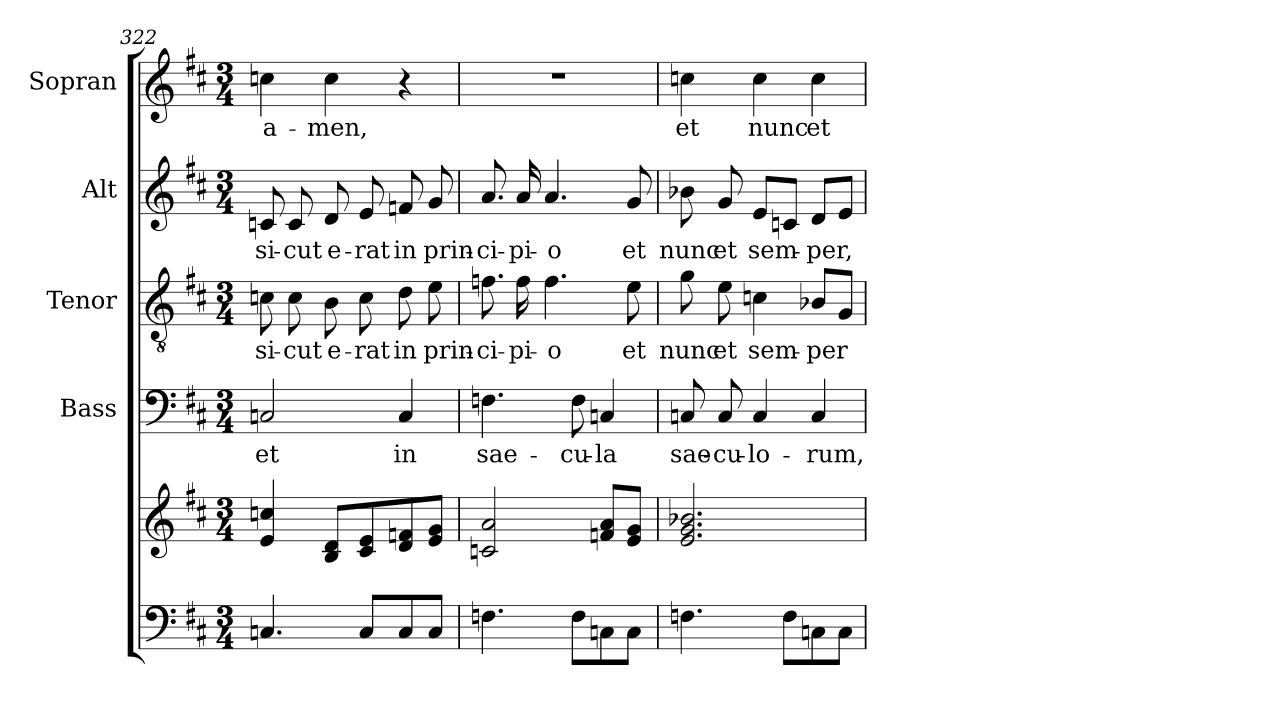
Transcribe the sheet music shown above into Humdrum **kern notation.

**kern	**kern	**kern	**text	**kern	**text	**kern	**text	**kern	**text
*part5	*part5	*part4	*part4	*part3	*part3	*part2	*part2	*part1	*part1
*staff6	*staff5	*staff4	*staff4	*staff3	*staff3	*staff2	*staff2	*staff1	*staff1
*	*	*I"Bass	*	*I"Tenor	*	*I"Alt	*	*I"Sopran	*
*	*	*I'B.	*	*I'T.	*	*I'A.	*	*I'S.	*
*clefF4	*clefG2	*clefF4	*	*clefGv2	*	*clefG2	*	*clefG2	*
*k[f#c#]	*k[f#c#]	*k[f#c#]	*	*k[f#c#]	*	*k[f#c#]	*	*k[f#c#]	*
*D:	*D:	*D:	*	*D:	*	*D:	*	*D:	*
*M3/4	*M3/4	*M3/4	*	*M3/4	*	*M3/4	*	*M3/4	*
=322	=322	=322	=322	=322	=322	=322	=322	=322	=322
!	!	!	!LO:LY:b	!	!LO:LY:b	!	!LO:LY:b	!	!LO:LY:b
4.Cn/	4e/ 4ccn/	2Cn/	et	8cn\	si-	8cn/	si-	4ccn\	a-
!	!	!	!	!	!LO:LY:b	!	!LO:LY:b	!	!
.	.	.	.	8c\	-cut	8c/	-cut	.	.
!	!	!	!	!	!LO:LY:b	!	!LO:LY:b	!	!LO:LY:b
.	8B/ 8d/L	.	.	8B\	e-	8d/	e-	4cc\	-men,
!	!	!	!	!	!LO:LY:b	!	!LO:LY:b	!	!
8C/L	8c#/ 8e/	.	.	8c\	-rat	8e/	-rat	.	.
!	!	!	!LO:LY:b	!	!LO:LY:b	!	!LO:LY:b	!	!
8C/	8d/ 8fn/	4C/	in	8d\	in	8fn/	in	4r	.
!	!	!	!	!	!LO:LY:b	!	!LO:LY:b	!	!
8C/J	8e/ 8g/J	.	.	8e\	prin-	8g/	prin-	.	.
=323	=323	=323	=323	=323	=323	=323	=323	=323	=323
!	!	!	!LO:LY:b	!	!LO:LY:b	!	!LO:LY:b	!	!
4.Fn\	2cn/ 2a/	4.Fn\	sae-	8.fn\	-ci-	8.a/	-ci-	2.r	.
!	!	!	!	!	!LO:LY:b	!	!LO:LY:b	!	!
.	.	.	.	16f\	-pi-	16a/	-pi-	.	.
!	!	!	!	!	!LO:LY:b	!	!LO:LY:b	!	!
.	.	.	.	4.f\	-o	4.a/	-o	.	.
!	!	!	!LO:LY:b	!	!	!	!	!	!
8F\L	.	8F\	-cu-	.	.	.	.	.	.
!	!	!	!LO:LY:b	!	!	!	!	!	!
8Cn\	8fn/ 8a/L	4Cn/	-la	.	.	.	.	.	.
!	!	!	!	!	!LO:LY:b	!	!LO:LY:b	!	!
8C\J	8e/ 8g/J	.	.	8e\	et	8g/	et	.	.
!!LO:LB:g=z
=324	=324	=324	=324	=324	=324	=324	=324	=324	=324
!	!	!	!LO:LY:b	!	!LO:LY:b	!	!LO:LY:b	!	!LO:LY:b
4.Fn\	2.e/ 2.g/ 2.b-X/	8Cn/	sae-	8g\	nunc	8b-X\	nunc	4ccn\	et
!	!	!	!LO:LY:b	!	!LO:LY:b	!	!LO:LY:b	!	!
.	.	8C/	-cu-	8e\	et	8g/	et	.	.
!	!	!	!LO:LY:b	!	!LO:LY:b	!	!LO:LY:b	!	!LO:LY:b
.	.	4C/	-lo-	4cn\	sem-	8e/L	sem-	4cc\	nunc
8F\L	.	.	.	.	.	8cn/J	.	.	.
!	!	!	!LO:LY:b	!	!LO:LY:b	!	!LO:LY:b	!	!LO:LY:b
8Cn\	.	4C/	-rum,	8B-X/L	-per	8d/L	-per,	4cc\	et
8C\J	.	.	.	8G/J	.	8e/J	.	.	.
=	=	=	=	=	=	=	=	=	=
*-	*-	*-	*-	*-	*-	*-	*-	*-	*-
